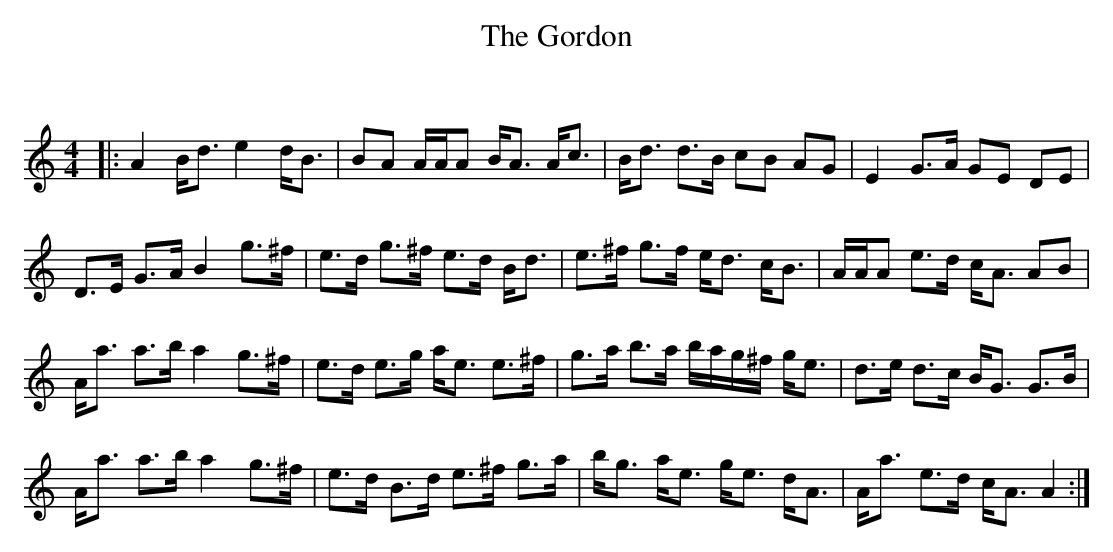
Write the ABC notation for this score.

X:1
T: The Gordon
C:
Q: 128
K:Am
M:4/4
L:1/16
|:A4 Bd3 e4 dB3|B2A2 AAA2 BA3 Ac3|Bd3 d3B c2B2 A2G2|E4 G3A G2E2 D2E2|
D3E G3A B4 g3^f|e3d g3^f e3d Bd3|e3^f g3f ed3 cB3|AAA2 e3d cA3 A2B2|
Aa3 a3b a4 g3^f|e3d e3g ae3 e3^f|g3a b3a bag^f ge3|d3e d3c BG3 G3B|
Aa3 a3b a4 g3^f|e3d B3d e3^f g3a|bg3 ae3 ge3 dA3|Aa3 e3d cA3 A4:|
